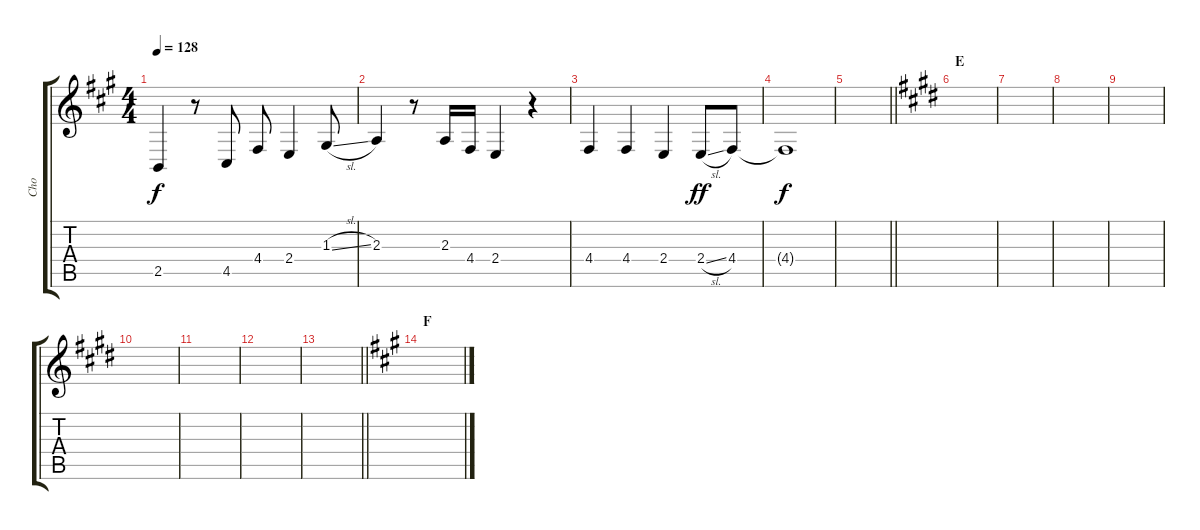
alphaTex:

\track ("Cho" "Cho") {instrument tenorsax}
\staff {score tabs}
\tuning (E4 B3 G3 D3 A2 E2) {hide}
\ts (4 4)
\tempo 128
\clef g2
\ks a
2.5{t}.4{dy f} r.8 4.5.8 4.4.8 2.4.4 1.3{sl}.8 |
2.3.4 r.8 2.3.16 4.4.16 2.4.4 r.4 |
4.4.4 4.4.4 2.4.4 2.4{sl}.8{dy ff} 4.4.8 |
4.4{t}.1{dy f} |
\barLineRight lightlight
|
\section ("" "E")
\ks e
|
|
|
|
|
|
|
\barLineRight lightlight
|
\section ("" "F")
\ks a
